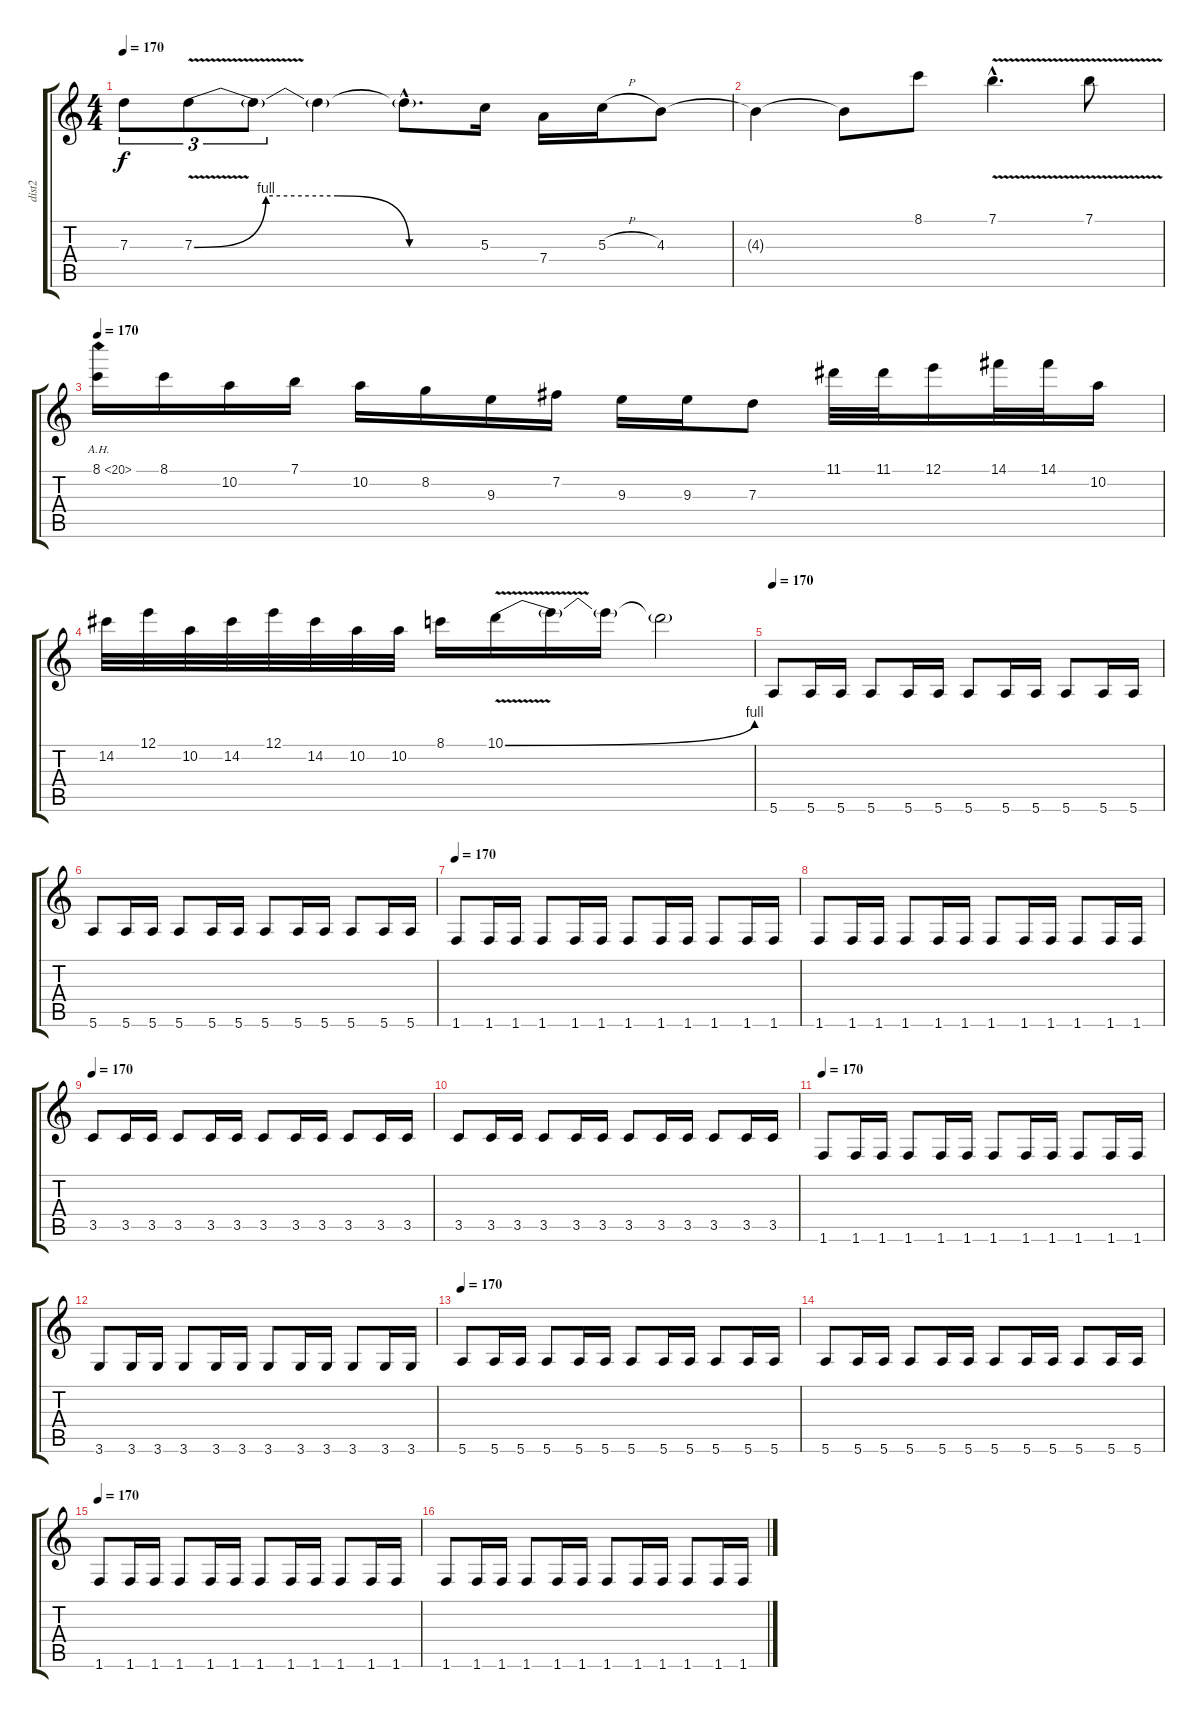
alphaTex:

\track ("dist2" "dist2") {instrument distortionguitar}
\staff {score tabs}
\tuning (E4 B3 G3 D3 A2 E2) {hide}
\ts (4 4)
\tempo 170
\clef g2
\ks c
7.3{t}.8{tu (3 2) dy f} 7.3{be (custom 0 0 15 4 30 4 45 0 60 0) v}.8{tu (3 2)} 7.3{t}.8{tu (3 2)} 7.3{t}.4 7.3{hac t}.8{d} 5.3.16 7.4.16 5.3{h}.16 4.3.8 |
4.3{t}.4 4.3{t}.8 8.1.8 7.1{v hac}.4{d} 7.1{v}.8 |
\tempo 170
8.1{ah 12}.16 8.1.16 10.2.16 7.1.16 10.2.16 8.2.16 9.3.16 7.2.16 9.3.16 9.3.16 7.3.8 11.1.32 11.1.32 12.1.16 14.1.32 14.1.32 10.2.16 |
14.2.32 12.1.32 10.2.32 14.2.32 12.1.32 14.2.32 10.2.32 10.2.32 8.1.16 10.1{be (bend 0 0 60 4) v}.16 10.1{t}.16 10.1{t}.16 10.1{t}.2 |
\tempo 170
5.6.8{volume 12} 5.6.16 5.6.16 5.6.8 5.6.16 5.6.16 5.6.8 5.6.16 5.6.16 5.6.8 5.6.16 5.6.16 |
5.6.8 5.6.16 5.6.16 5.6.8 5.6.16 5.6.16 5.6.8 5.6.16 5.6.16 5.6.8 5.6.16 5.6.16 |
\tempo 170
1.6.8 1.6.16 1.6.16 1.6.8 1.6.16 1.6.16 1.6.8 1.6.16 1.6.16 1.6.8 1.6.16 1.6.16 |
1.6.8 1.6.16 1.6.16 1.6.8 1.6.16 1.6.16 1.6.8 1.6.16 1.6.16 1.6.8 1.6.16 1.6.16 |
\tempo 170
3.5.8 3.5.16 3.5.16 3.5.8 3.5.16 3.5.16 3.5.8 3.5.16 3.5.16 3.5.8 3.5.16 3.5.16 |
3.5.8 3.5.16 3.5.16 3.5.8 3.5.16 3.5.16 3.5.8 3.5.16 3.5.16 3.5.8 3.5.16 3.5.16 |
\tempo 170
1.6.8 1.6.16 1.6.16 1.6.8 1.6.16 1.6.16 1.6.8 1.6.16 1.6.16 1.6.8 1.6.16 1.6.16 |
3.6.8 3.6.16 3.6.16 3.6.8 3.6.16 3.6.16 3.6.8 3.6.16 3.6.16 3.6.8 3.6.16 3.6.16 |
\tempo 170
5.6.8{volume 12} 5.6.16 5.6.16 5.6.8 5.6.16 5.6.16 5.6.8 5.6.16 5.6.16 5.6.8 5.6.16 5.6.16 |
5.6.8 5.6.16 5.6.16 5.6.8 5.6.16 5.6.16 5.6.8 5.6.16 5.6.16 5.6.8 5.6.16 5.6.16 |
\tempo 170
1.6.8 1.6.16 1.6.16 1.6.8 1.6.16 1.6.16 1.6.8 1.6.16 1.6.16 1.6.8 1.6.16 1.6.16 |
1.6.8 1.6.16 1.6.16 1.6.8 1.6.16 1.6.16 1.6.8 1.6.16 1.6.16 1.6.8 1.6.16 1.6.16
